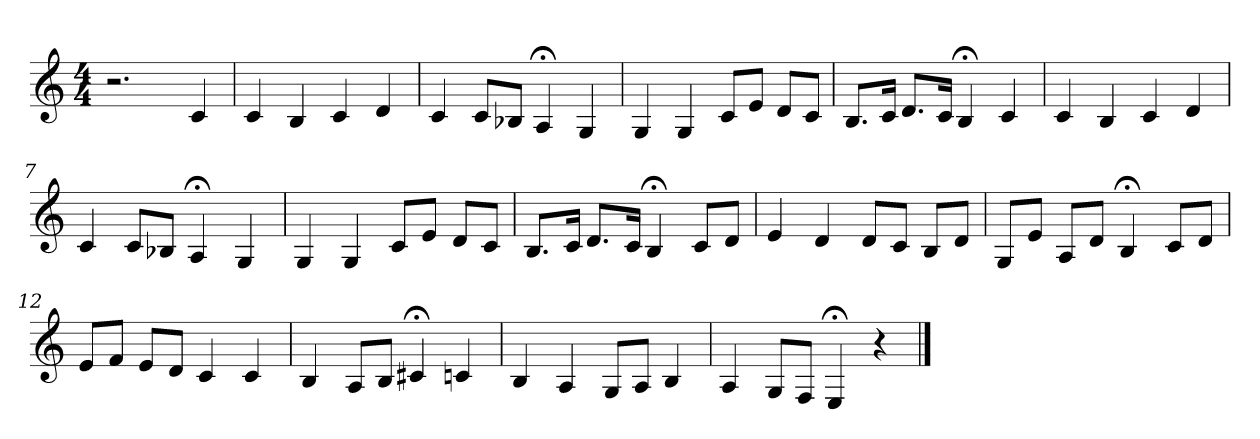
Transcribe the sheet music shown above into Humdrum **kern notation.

**kern
*part1
*staff1
*clefG2
*k[]
*C:
*M4/4
=1
2.r
4c
=2
4c
4B
4c
4d
=3
4c
8c/L
8B-X/J
4A;<
4G
=4
4G
4G
8c/L
8e/J
8d/L
8c/J
=5
8.B/L
16c/Jk
8.d/L
16c/Jk
4B;<
4c
=6
4c
4B
4c
4d
=7
4c
8c/L
8B-X/J
4A;<
4G
=8
4G
4G
8c/L
8e/J
8d/L
8c/J
=9
8.B/L
16c/Jk
8.d/L
16c/Jk
4B;<
8c/L
8d/J
=10
4e
4d
8d/L
8c/J
8B/L
8d/J
=11
8G/L
8e/J
8A/L
8d/J
4B;<
8c/L
8d/J
=12
8e/L
8f/J
8e/L
8d/J
4c
4c
=13
4B
8A/L
8B/J
4c#X;<
4cn
=14
4B
4A
8G/L
8A/J
4B
=15
4A
8G/L
8F/J
4E;<
4r
==
*-
